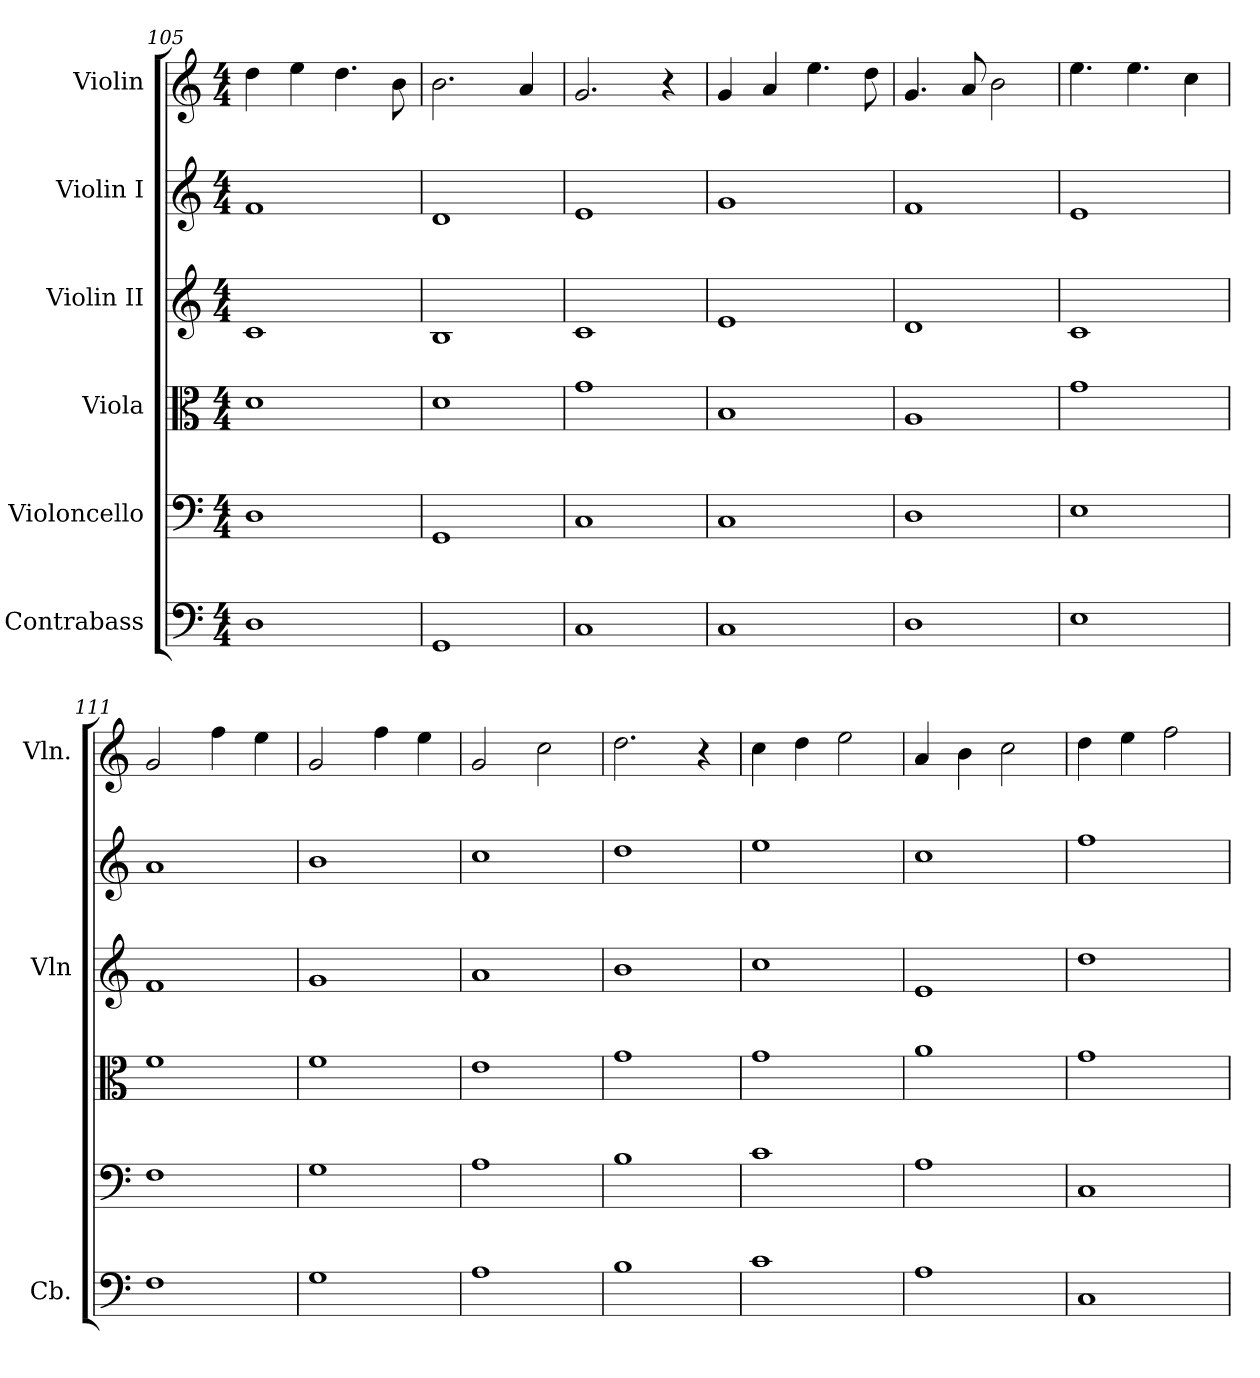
**kern	**kern	**kern	**kern	**kern	**kern
*part6	*part5	*part4	*part3	*part2	*part1
*staff6	*staff5	*staff4	*staff3	*staff2	*staff1
*I"Contrabass	*I"Violoncello	*I"Viola	*I"Violin II	*I"Violin I	*I"Violin
*I'Cb.	*	*	*I'Vln	*	*I'Vln.
*clefF4	*clefF4	*clefC3	*clefG2	*clefG2	*clefG2
*ITrd7c12	*	*	*	*	*
*k[]	*k[]	*k[]	*k[]	*k[]	*k[]
*M4/4	*M4/4	*M4/4	*M4/4	*M4/4	*M4/4
=105	=105	=105	=105	=105	=105
1DD	1D	1d	1c	1f	4dd\
.	.	.	.	.	4ee\
.	.	.	.	.	4.dd\
.	.	.	.	.	8b\
=106	=106	=106	=106	=106	=106
1GGG	1GG	1d	1B	1d	2.b\
.	.	.	.	.	4a/
=107	=107	=107	=107	=107	=107
1CC	1C	1g	1c	1e	2.g/
.	.	.	.	.	4r
=108	=108	=108	=108	=108	=108
1CC	1C	1B	1e	1g	4g/
.	.	.	.	.	4a/
.	.	.	.	.	4.ee\
.	.	.	.	.	8dd\
!!LO:LB:g=z
=109	=109	=109	=109	=109	=109
1DD	1D	1A	1d	1f	4.g/
.	.	.	.	.	8a/
.	.	.	.	.	2b\
=110	=110	=110	=110	=110	=110
1EE	1E	1g	1c	1e	4.ee\
.	.	.	.	.	4.ee\
.	.	.	.	.	4cc\
=111	=111	=111	=111	=111	=111
1FF	1F	1f	1f	1a	2g/
.	.	.	.	.	4ff\
.	.	.	.	.	4ee\
=112	=112	=112	=112	=112	=112
1GG	1G	1f	1g	1b	2g/
.	.	.	.	.	4ff\
.	.	.	.	.	4ee\
=113	=113	=113	=113	=113	=113
1AA	1A	1e	1a	1cc	2g/
.	.	.	.	.	2cc\
=114	=114	=114	=114	=114	=114
1BB	1B	1g	1b	1dd	2.dd\
.	.	.	.	.	4r
=115	=115	=115	=115	=115	=115
1C	1c	1g	1cc	1ee	4cc\
.	.	.	.	.	4dd\
.	.	.	.	.	2ee\
=116	=116	=116	=116	=116	=116
1AA	1A	1a	1e	1cc	4a/
.	.	.	.	.	4b\
.	.	.	.	.	2cc\
=117	=117	=117	=117	=117	=117
1CC	1C	1g	1dd	1ff	4dd\
.	.	.	.	.	4ee\
.	.	.	.	.	2ff\
=	=	=	=	=	=
*-	*-	*-	*-	*-	*-
